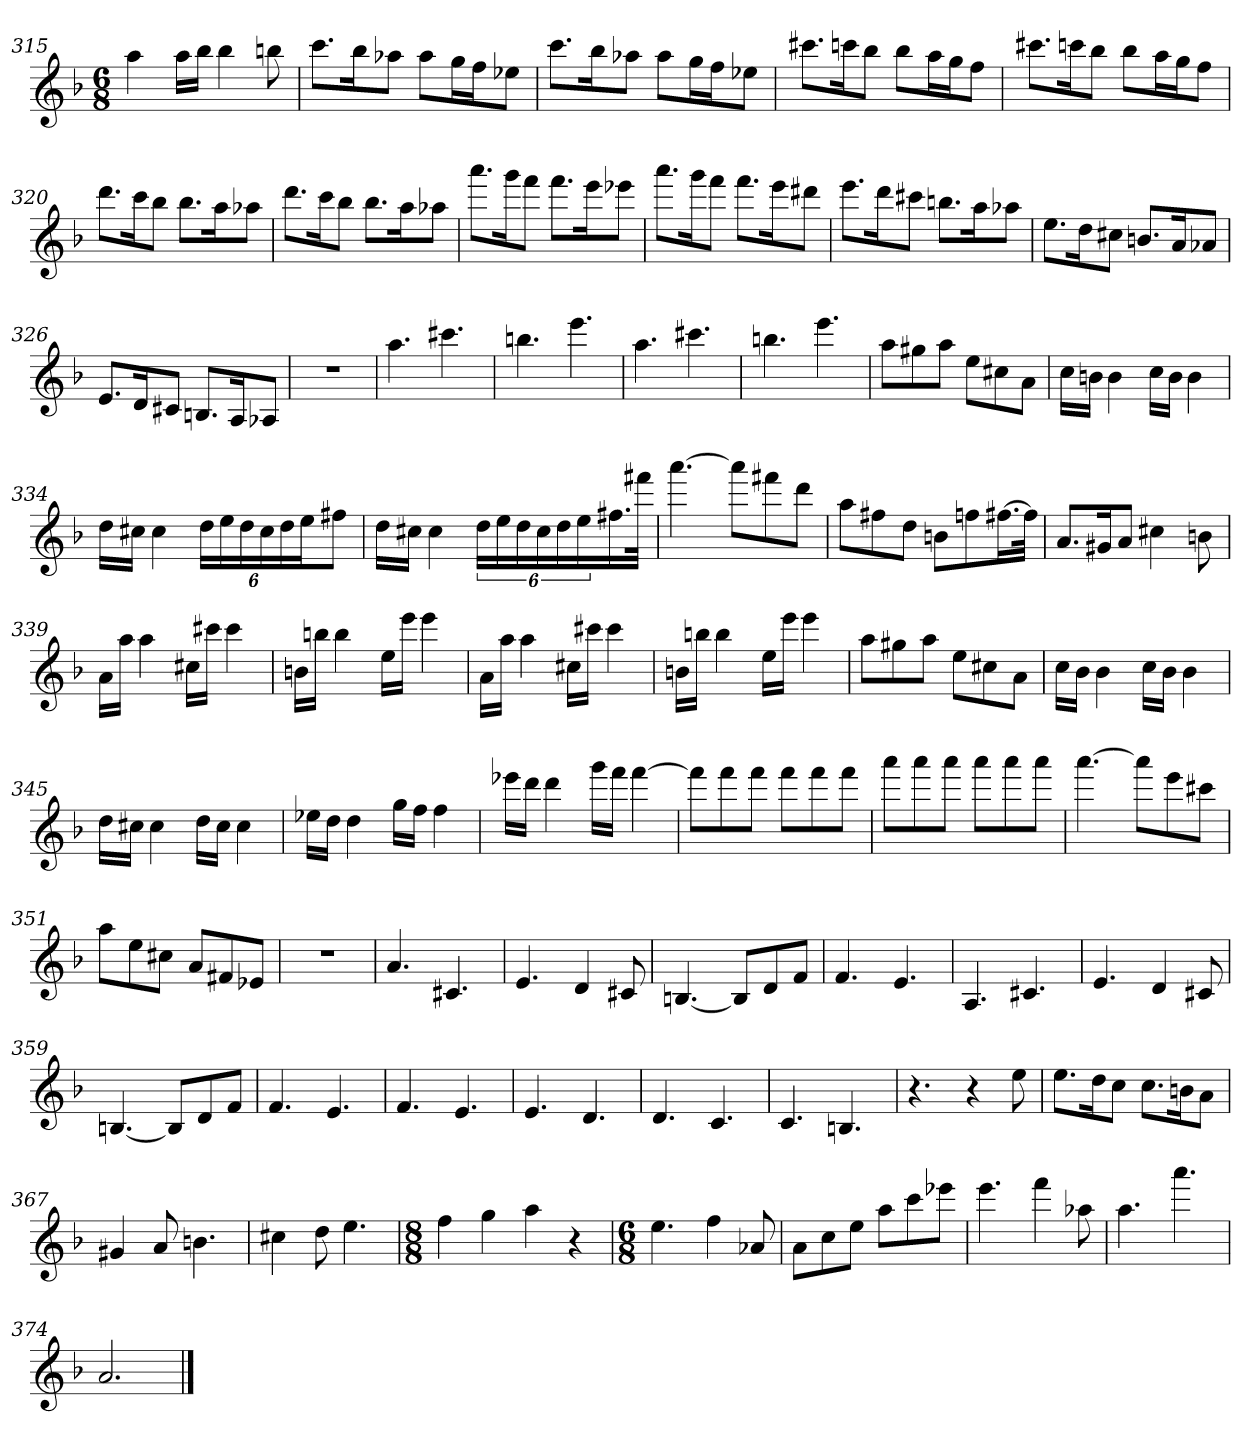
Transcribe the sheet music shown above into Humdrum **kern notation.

**kern
*part1
*staff1
*clefG2
*k[b-]
*F:
*M6/8
=315
4aa
16aa\LL
16bb-\JJ
4bb-
8bbn
=316
8.ccc\L
16bb-\K
8aa-X\J
8aa-\L
16gg\L
16ff\J
8ee-X\J
=317
8.ccc\L
16bb-\K
8aa-X\J
8aa-\L
16gg\L
16ff\J
8ee-X\J
=318
8.ccc#X\L
16cccn\K
8bb-\J
8bb-\L
16aa\L
16gg\J
8ff\J
=319
8.ccc#X\L
16cccn\K
8bb-\J
8bb-\L
16aa\L
16gg\J
8ff\J
=320
8.ddd\L
16ccc\K
8bb-\J
8.bb-\L
16aa\K
8aa-X\J
=321
8.ddd\L
16ccc\K
8bb-\J
8.bb-\L
16aa\K
8aa-X\J
=322
8.aaa\L
16ggg\K
8fff\J
8.fff\L
16eee\K
8eee-X\J
=323
8.aaa\L
16ggg\K
8fff\J
8.fff\L
16eee\K
8ddd#X\J
=324
8.eee\L
16ddd\K
8ccc#X\J
8.bbn\L
16aa\K
8aa-X\J
=325
8.ee\L
16dd\K
8cc#X\J
8.bn/L
16a/K
8a-X/J
=326
8.e/L
16d/K
8c#X/J
8.Bn/L
16A/K
8A-X/J
=327
2.r
=328
4.aa
4.ccc#X
=329
4.bbn
4.eee
=330
4.aa
4.ccc#X
=331
4.bbn
4.eee
=332
8aa\L
8gg#X\
8aa\J
8ee\L
8cc#X\
8a\J
=333
16cc\LL
16bn\JJ
4b
16cc\LL
16b\JJ
4b
=334
16dd\LL
16cc#X\JJ
4cc#
24dd\LL
24ee\
24dd\
24cc#\
24dd\
24ee\J
8ff#X\J
=335
16dd\LL
16cc#X\JJ
4cc#
24dd\LL
24ee\
24dd\
24cc#\
24dd\
24ee\
16.ff#X\
32fff#X\JJk
=336
[4.aaa
8aaa\L]
8fff#X\
8ddd\J
=337
8aa\L
8ff#X\
8dd\J
8bn\L
8ffn\
[16.ff#X\L
32ff#\JJk]
=338
8.a/L
16g#X/K
8a/J
4cc#X
8bn
=339
16a\LL
16aa\JJ
4aa
16cc#X\LL
16ccc#X\JJ
4ccc#
=340
16bn\LL
16bbn\JJ
4bb
16ee\LL
16eee\JJ
4eee
=341
16a\LL
16aa\JJ
4aa
16cc#X\LL
16ccc#X\JJ
4ccc#
=342
16bn\LL
16bbn\JJ
4bb
16ee\LL
16eee\JJ
4eee
=343
8aa\L
8gg#X\
8aa\J
8ee\L
8cc#X\
8a\J
=344
16cc\LL
16b-\JJ
4b-
16cc\LL
16b-\JJ
4b-
=345
16dd\LL
16cc#X\JJ
4cc#
16dd\LL
16cc#\JJ
4cc#
=346
16ee-X\LL
16dd\JJ
4dd
16gg\LL
16ff\JJ
4ff
=347
16eee-X\LL
16ddd\JJ
4ddd
16ggg\LL
16fff\JJ
[4fff
=348
8fff\L]
8fff\
8fff\J
8fff\L
8fff\
8fff\J
=349
8aaa\L
8aaa\
8aaa\J
8aaa\L
8aaa\
8aaa\J
=350
[4.aaa
8aaa\L]
8eee\
8ccc#X\J
=351
8aa\L
8ee\
8cc#X\J
8a/L
8f#X/
8e-X/J
=352
2.r
=353
4.a
4.c#X
=354
4.e
4d
8c#X
=355
[4.Bn
8B/L]
8d/
8f/J
=356
4.f
4.e
=357
4.A
4.c#X
=358
4.e
4d
8c#X
=359
[4.Bn
8B/L]
8d/
8f/J
=360
4.f
4.e
=361
4.f
4.e
=362
4.e
4.d
=363
4.d
4.c
=364
4.c
4.Bn
=365
4.r
4r
8ee
=366
8.ee\L
16dd\K
8cc\J
8.cc\L
16bn\K
8a\J
=367
4g#X
8a
4.bn
=368
4cc#X
8dd
4.ee
=369
*M8/8
4ff
4gg
4aa
4r
=370
*M6/8
4.ee
4ff
8a-X
=371
8a\L
8cc\
8ee\J
8aa\L
8ccc\
8eee-X\J
=372
4.eee
4fff
8aa-X
=373
4.aa
4.aaa
=374
2.a
==
*-
